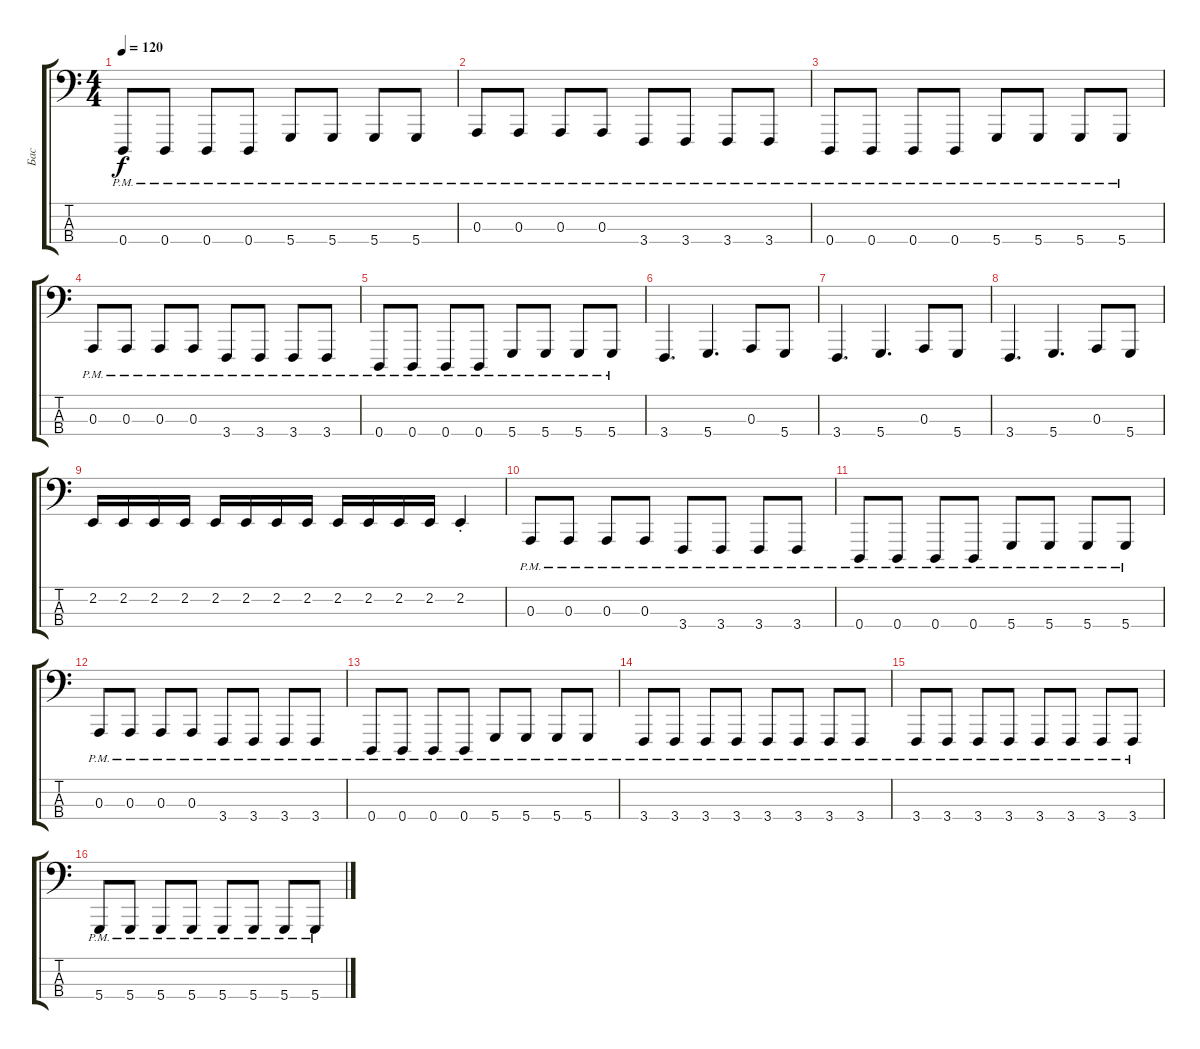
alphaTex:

\track ("Бас" "Бас") {instrument lead8bassandlead}
\staff {score tabs}
\tuning (G2 D2 A1 D1) {hide}
\ts (4 4)
\tempo 120
\clef f4
\ks c
0.4{pm}.8{dy f} 0.4{pm}.8 0.4{pm}.8 0.4{pm}.8 5.4{pm}.8 5.4{pm}.8 5.4{pm}.8 5.4{pm}.8 |
0.3{pm}.8 0.3{pm}.8 0.3{pm}.8 0.3{pm}.8 3.4{pm}.8 3.4{pm}.8 3.4{pm}.8 3.4{pm}.8 |
0.4{pm}.8 0.4{pm}.8 0.4{pm}.8 0.4{pm}.8 5.4{pm}.8 5.4{pm}.8 5.4{pm}.8 5.4{pm}.8 |
0.3{pm}.8 0.3{pm}.8 0.3{pm}.8 0.3{pm}.8 3.4{pm}.8 3.4{pm}.8 3.4{pm}.8 3.4{pm}.8 |
0.4{pm}.8 0.4{pm}.8 0.4{pm}.8 0.4{pm}.8 5.4{pm}.8 5.4{pm}.8 5.4{pm}.8 5.4{pm}.8 |
3.4.4{d} 5.4.4{d} 0.3.8 5.4.8 |
3.4.4{d} 5.4.4{d} 0.3.8 5.4.8 |
3.4.4{d} 5.4.4{d} 0.3.8 5.4.8 |
2.2.16 2.2.16 2.2.16 2.2.16 2.2.16 2.2.16 2.2.16 2.2.16 2.2.16 2.2.16 2.2.16 2.2.16 2.2{st}.4 |
0.3{pm}.8 0.3{pm}.8 0.3{pm}.8 0.3{pm}.8 3.4{pm}.8 3.4{pm}.8 3.4{pm}.8 3.4{pm}.8 |
0.4{pm}.8 0.4{pm}.8 0.4{pm}.8 0.4{pm}.8 5.4{pm}.8 5.4{pm}.8 5.4{pm}.8 5.4{pm}.8 |
0.3{pm}.8 0.3{pm}.8 0.3{pm}.8 0.3{pm}.8 3.4{pm}.8 3.4{pm}.8 3.4{pm}.8 3.4{pm}.8 |
0.4{pm}.8 0.4{pm}.8 0.4{pm}.8 0.4{pm}.8 5.4{pm}.8 5.4{pm}.8 5.4{pm}.8 5.4{pm}.8 |
3.4{pm}.8 3.4{pm}.8 3.4{pm}.8 3.4{pm}.8 3.4{pm}.8 3.4{pm}.8 3.4{pm}.8 3.4{pm}.8 |
3.4{pm}.8 3.4{pm}.8 3.4{pm}.8 3.4{pm}.8 3.4{pm}.8 3.4{pm}.8 3.4{pm}.8 3.4{pm}.8 |
5.4{pm}.8 5.4{pm}.8 5.4{pm}.8 5.4{pm}.8 5.4{pm}.8 5.4{pm}.8 5.4{pm}.8 5.4{pm}.8
